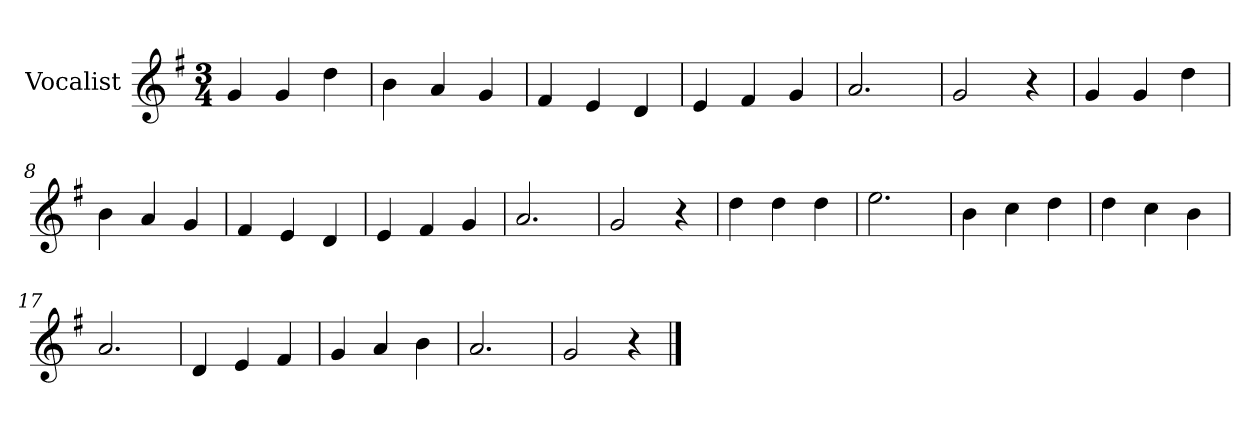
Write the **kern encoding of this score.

**kern
*part1
*staff1
*I"Vocalist
*k[f#]
*G:
*M3/4
=1
4g
4g
4dd
=2
4b
4a
4g
=3
4f#
4e
4d
=4
4e
4f#
4g
=5
2.a
=6
2g
4r
=7
4g
4g
4dd
=8
4b
4a
4g
=9
4f#
4e
4d
=10
4e
4f#
4g
=11
2.a
=12
2g
4r
=13
4dd
4dd
4dd
=14
2.ee
=15
4b
4cc
4dd
=16
4dd
4cc
4b
=17
2.a
=18
4d
4e
4f#
=19
4g
4a
4b
=20
2.a
=21
2g
4r
==
*-
